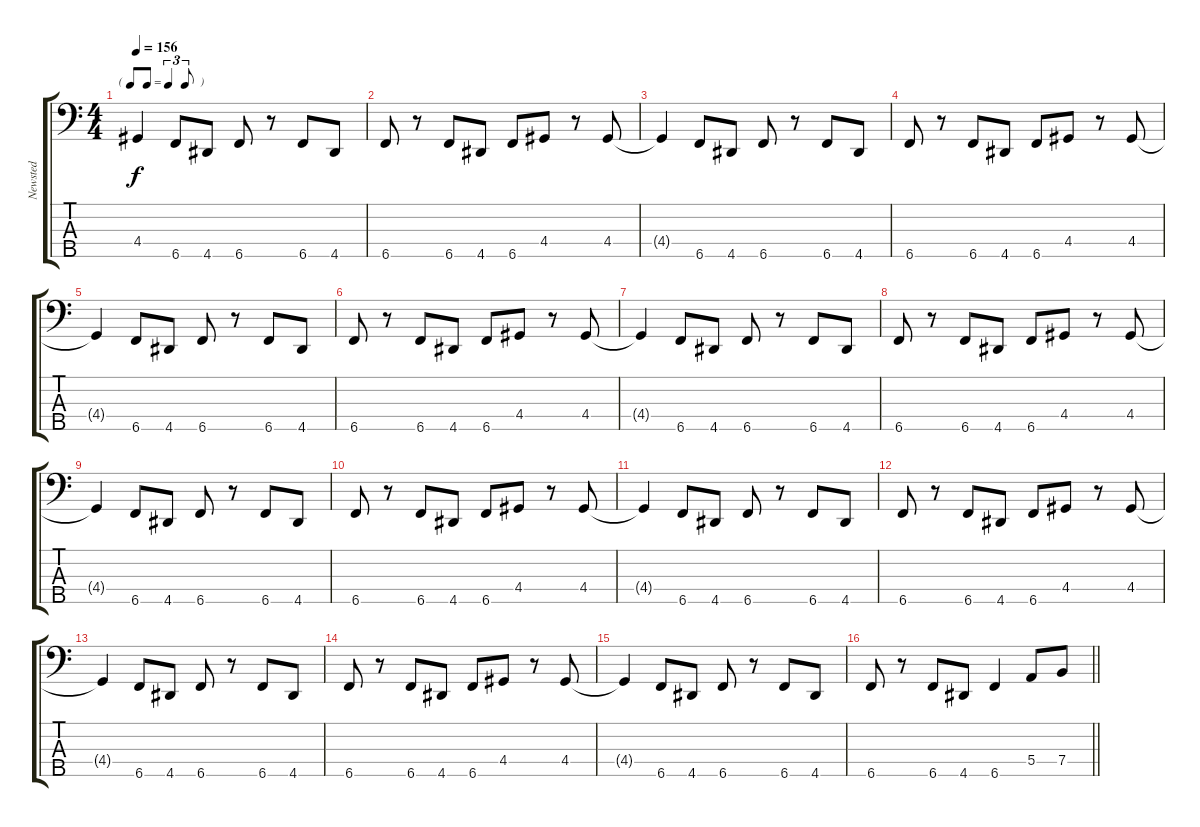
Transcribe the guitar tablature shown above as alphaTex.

\track ("Newsted" "Newsted") {instrument electricbassfinger}
\staff {score tabs}
\tuning (G2 D2 A1 E1 B0) {hide}
\ts (4 4)
\tf triplet8th
\tempo 156
\clef f4
\ks c
4.4{t}.4{dy f} 6.5.8 4.5.8 6.5.8 r.8 6.5.8 4.5.8 |
6.5.8 r.8 6.5.8 4.5.8 6.5.8 4.4.8 r.8 4.4.8 |
4.4{t}.4 6.5.8 4.5.8 6.5.8 r.8 6.5.8 4.5.8 |
6.5.8 r.8 6.5.8 4.5.8 6.5.8 4.4.8 r.8 4.4.8 |
4.4{t}.4 6.5.8 4.5.8 6.5.8 r.8 6.5.8 4.5.8 |
6.5.8 r.8 6.5.8 4.5.8 6.5.8 4.4.8 r.8 4.4.8 |
4.4{t}.4 6.5.8 4.5.8 6.5.8 r.8 6.5.8 4.5.8 |
6.5.8 r.8 6.5.8 4.5.8 6.5.8 4.4.8 r.8 4.4.8 |
4.4{t}.4 6.5.8 4.5.8 6.5.8 r.8 6.5.8 4.5.8 |
6.5.8 r.8 6.5.8 4.5.8 6.5.8 4.4.8 r.8 4.4.8 |
4.4{t}.4 6.5.8 4.5.8 6.5.8 r.8 6.5.8 4.5.8 |
6.5.8 r.8 6.5.8 4.5.8 6.5.8 4.4.8 r.8 4.4.8 |
4.4{t}.4 6.5.8 4.5.8 6.5.8 r.8 6.5.8 4.5.8 |
6.5.8 r.8 6.5.8 4.5.8 6.5.8 4.4.8 r.8 4.4.8 |
4.4{t}.4 6.5.8 4.5.8 6.5.8 r.8 6.5.8 4.5.8 |
\barLineRight lightlight
6.5.8 r.8 6.5.8 4.5.8 6.5.4 5.4.8 7.4.8
